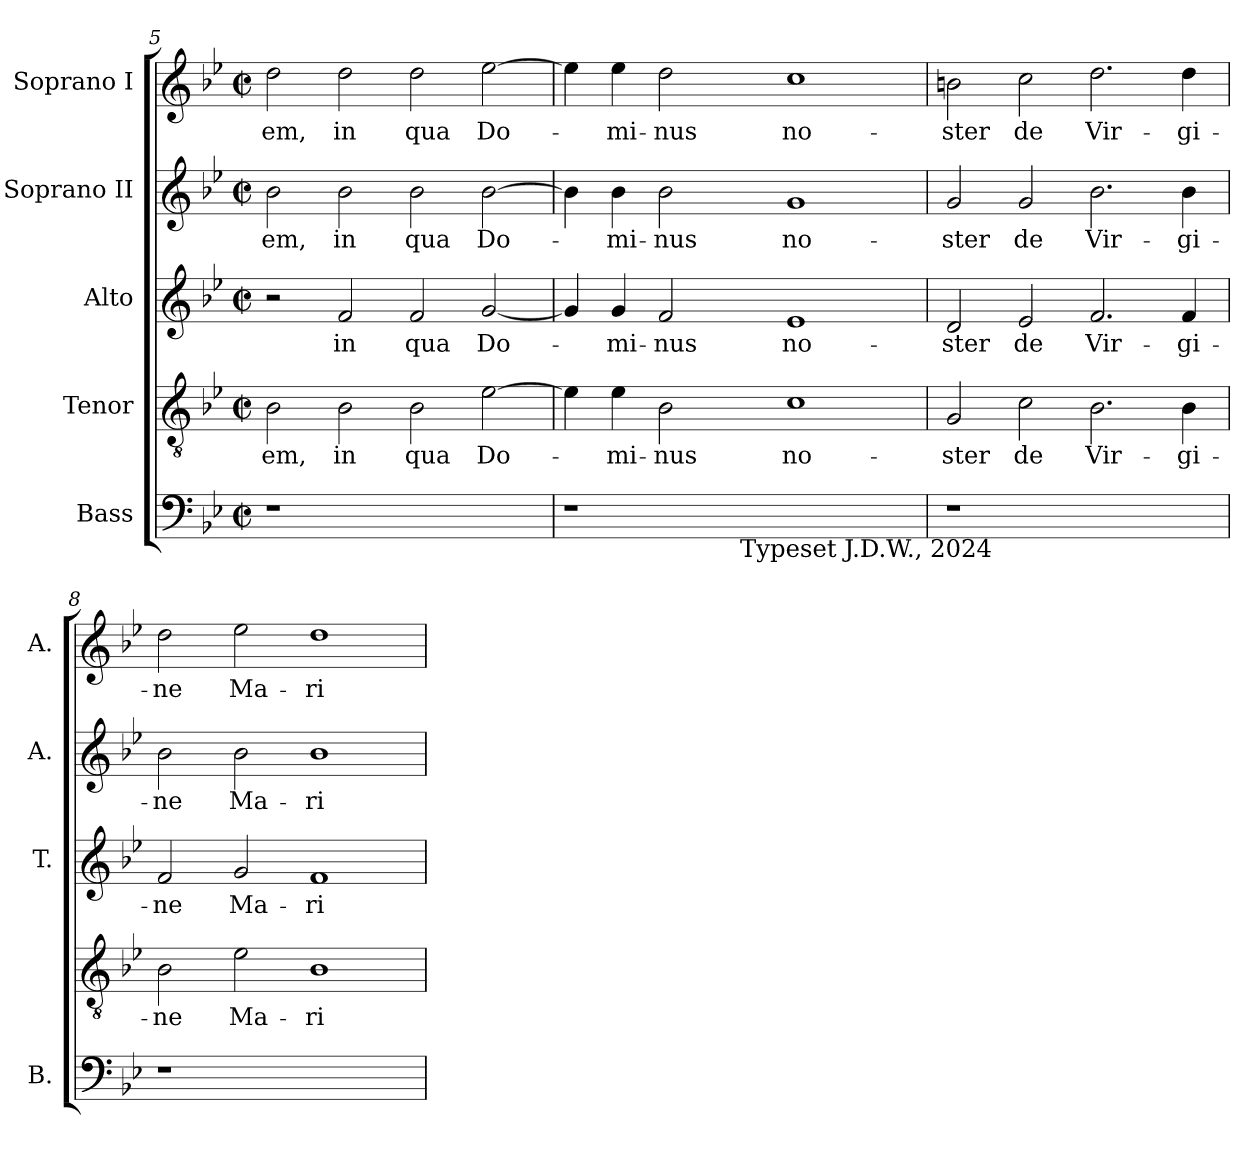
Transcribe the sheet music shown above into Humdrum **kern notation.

**kern	**kern	**text	**kern	**text	**kern	**text	**kern	**text
*part5	*part4	*part4	*part3	*part3	*part2	*part2	*part1	*part1
*staff5	*staff4	*staff4	*staff3	*staff3	*staff2	*staff2	*staff1	*staff1
*I"Bass	*I"Tenor	*	*I"Alto	*	*I"Soprano II	*	*I"Soprano I	*
*I'B.	*	*	*I'T.	*	*I'A.	*	*I'A.	*
!!LO:LB:g=z
*clefF4	*clefGv2	*	*clefG2	*	*clefG2	*	*clefG2	*
*	*ITrd7c12	*	*ITrd7c12	*	*	*	*	*
*k[b-e-]	*k[b-e-]	*	*k[b-e-]	*	*k[b-e-]	*	*k[b-e-]	*
*B-:	*B-:	*	*B-:	*	*B-:	*	*B-:	*
*M2/2	*M2/2	*	*M2/2	*	*M2/2	*	*M2/2	*
*met(c|)	*met(c|)	*	*met(c|)	*	*met(c|)	*	*met(c|)	*
=5	=5	=5	=5	=5	=5	=5	=5	=5
!LO:N:vis=1	!	!	!	!	!	!	!	!
!	!	!LO:LY:b:color=#000000	!	!	!	!	!	!
!	!	!	!	!	!	!LO:LY:b:color=#000000	!	!
!	!	!	!	!	!	!	!	!LO:LY:b:color=#000000
1r	2BB-i\	-em,	2r	.	2b-i\	-em,	2ddi\	-em,
!	!	!LO:LY:b:color=#000000	!	!	!	!	!	!
!	!	!	!	!LO:LY:b:color=#000000	!	!	!	!
!	!	!	!	!	!	!LO:LY:b:color=#000000	!	!
!	!	!	!	!	!	!	!	!LO:LY:b:color=#000000
.	2BB-i\	in	2Fi/	in	2b-i\	in	2ddi\	in
!	!	!LO:LY:b:color=#000000	!	!	!	!	!	!
!	!	!	!	!LO:LY:b:color=#000000	!	!	!	!
!	!	!	!	!	!	!LO:LY:b:color=#000000	!	!
!	!	!	!	!	!	!	!	!LO:LY:b:color=#000000
1ryy	2BB-i\	qua	2Fi/	qua	2b-i\	qua	2ddi\	qua
!	!	!LO:LY:b:color=#000000	!	!	!	!	!	!
!	!	!	!	!LO:LY:b:color=#000000	!	!	!	!
!	!	!	!	!	!	!LO:LY:b:color=#000000	!	!
!	!	!	!	!	!	!	!	!LO:LY:b:color=#000000
.	[>2E-i\	Do-	[<2Gi/	Do-	[>2b-i\	Do-	[>2ee-i\	Do-
=6	=6	=6	=6	=6	=6	=6	=6	=6
!LO:N:vis=1	!	!	!	!	!	!	!	!
*^	*	*	*	*	*	*	*	*
1r	2ryy	4E-i\]	.	4Gi/]	.	4b-i\]	.	4ee-i\]	.
!	!	!	!LO:LY:b:color=#000000	!	!	!	!	!	!
!	!	!	!	!	!LO:LY:b:color=#000000	!	!	!	!
!	!	!	!	!	!	!	!LO:LY:b:color=#000000	!	!
!	!	!	!	!	!	!	!	!	!LO:LY:b:color=#000000
.	.	4E-i\	-mi-	4Gi/	-mi-	4b-i\	-mi-	4ee-i\	-mi-
!	!	!	!LO:LY:b:color=#000000	!	!	!	!	!	!
!	!	!	!	!	!LO:LY:b:color=#000000	!	!	!	!
!	!	!	!	!	!	!	!LO:LY:b:color=#000000	!	!
!	!	!	!	!	!	!	!	!	!LO:LY:b:color=#000000
.	8ryy	2BB-i\	-nus	2Fi/	-nus	2b-i\	-nus	2ddi\	-nus
.	16ryy	.	.	.	.	.	.	.	.
.	32ryy	.	.	.	.	.	.	.	.
.	64ryy	.	.	.	.	.	.	.	.
.	128...ryy	.	.	.	.	.	.	.	.
!	!LO:TX:b:t=Typeset J.D.W., 2024	!	!	!	!	!	!	!	!
.	1ryy	.	.	.	.	.	.	.	.
!	!	!	!LO:LY:b:color=#000000	!	!	!	!	!	!
!	!	!	!	!	!LO:LY:b:color=#000000	!	!	!	!
!	!	!	!	!	!	!	!LO:LY:b:color=#000000	!	!
!	!	!	!	!	!	!	!	!	!LO:LY:b:color=#000000
1ryy	.	1Ci	no-	1E-i	no-	1gi	no-	1cci	no-
.	4ryy	.	.	.	.	.	.	.	.
.	1024ryy	.	.	.	.	.	.	.	.
=7	=7	=7	=7	=7	=7	=7	=7	=7	=7
!LO:N:vis=1	!	!	!	!	!	!	!	!	!
*v	*v	*	*	*	*	*	*	*	*
*^	*	*	*	*	*	*	*	*
!	!	!	!LO:LY:b:color=#000000	!	!	!	!	!	!
*v	*v	*	*	*	*	*	*	*	*
*^	*	*	*	*	*	*	*	*
!	!	!	!	!	!LO:LY:b:color=#000000	!	!	!	!
*v	*v	*	*	*	*	*	*	*	*
*^	*	*	*	*	*	*	*	*
!	!	!	!	!	!	!	!LO:LY:b:color=#000000	!	!
*v	*v	*	*	*	*	*	*	*	*
*^	*	*	*	*	*	*	*	*
!	!	!	!	!	!	!	!	!	!LO:LY:b:color=#000000
*v	*v	*	*	*	*	*	*	*	*
1r	2GGi/	-ster	2Di/	-ster	2gi/	-ster	2bni\	-ster
!	!	!LO:LY:b:color=#000000	!	!	!	!	!	!
!	!	!	!	!LO:LY:b:color=#000000	!	!	!	!
!	!	!	!	!	!	!LO:LY:b:color=#000000	!	!
!	!	!	!	!	!	!	!	!LO:LY:b:color=#000000
.	2Ci\	de	2E-i/	de	2gi/	de	2cci\	de
!	!	!LO:LY:b:color=#000000	!	!	!	!	!	!
!	!	!	!	!LO:LY:b:color=#000000	!	!	!	!
!	!	!	!	!	!	!LO:LY:b:color=#000000	!	!
!	!	!	!	!	!	!	!	!LO:LY:b:color=#000000
1ryy	2.BB-i\	Vir-	2.Fi/	Vir-	2.b-i\	Vir-	2.ddi\	Vir-
!	!	!LO:LY:b:color=#000000	!	!	!	!	!	!
!	!	!	!	!LO:LY:b:color=#000000	!	!	!	!
!	!	!	!	!	!	!LO:LY:b:color=#000000	!	!
!	!	!	!	!	!	!	!	!LO:LY:b:color=#000000
.	4BB-i\	-gi-	4Fi/	-gi-	4b-i\	-gi-	4ddi\	-gi-
=8	=8	=8	=8	=8	=8	=8	=8	=8
!LO:N:vis=1	!	!	!	!	!	!	!	!
!	!	!LO:LY:b:color=#000000	!	!	!	!	!	!
!	!	!	!	!LO:LY:b:color=#000000	!	!	!	!
!	!	!	!	!	!	!LO:LY:b:color=#000000	!	!
!	!	!	!	!	!	!	!	!LO:LY:b:color=#000000
1r	2BB-i\	-ne	2Fi/	-ne	2b-i\	-ne	2ddi\	-ne
!	!	!LO:LY:b:color=#000000	!	!	!	!	!	!
!	!	!	!	!LO:LY:b:color=#000000	!	!	!	!
!	!	!	!	!	!	!LO:LY:b:color=#000000	!	!
!	!	!	!	!	!	!	!	!LO:LY:b:color=#000000
.	2E-i\	Ma-	2Gi/	Ma-	2b-i\	Ma-	2ee-i\	Ma-
!	!	!LO:LY:b:color=#000000	!	!	!	!	!	!
!	!	!	!	!LO:LY:b:color=#000000	!	!	!	!
!	!	!	!	!	!	!LO:LY:b:color=#000000	!	!
!	!	!	!	!	!	!	!	!LO:LY:b:color=#000000
1ryy	1BB-i	-ri-	1Fi	-ri-	1b-i	-ri-	1ddi	-ri-
=	=	=	=	=	=	=	=	=
*-	*-	*-	*-	*-	*-	*-	*-	*-
